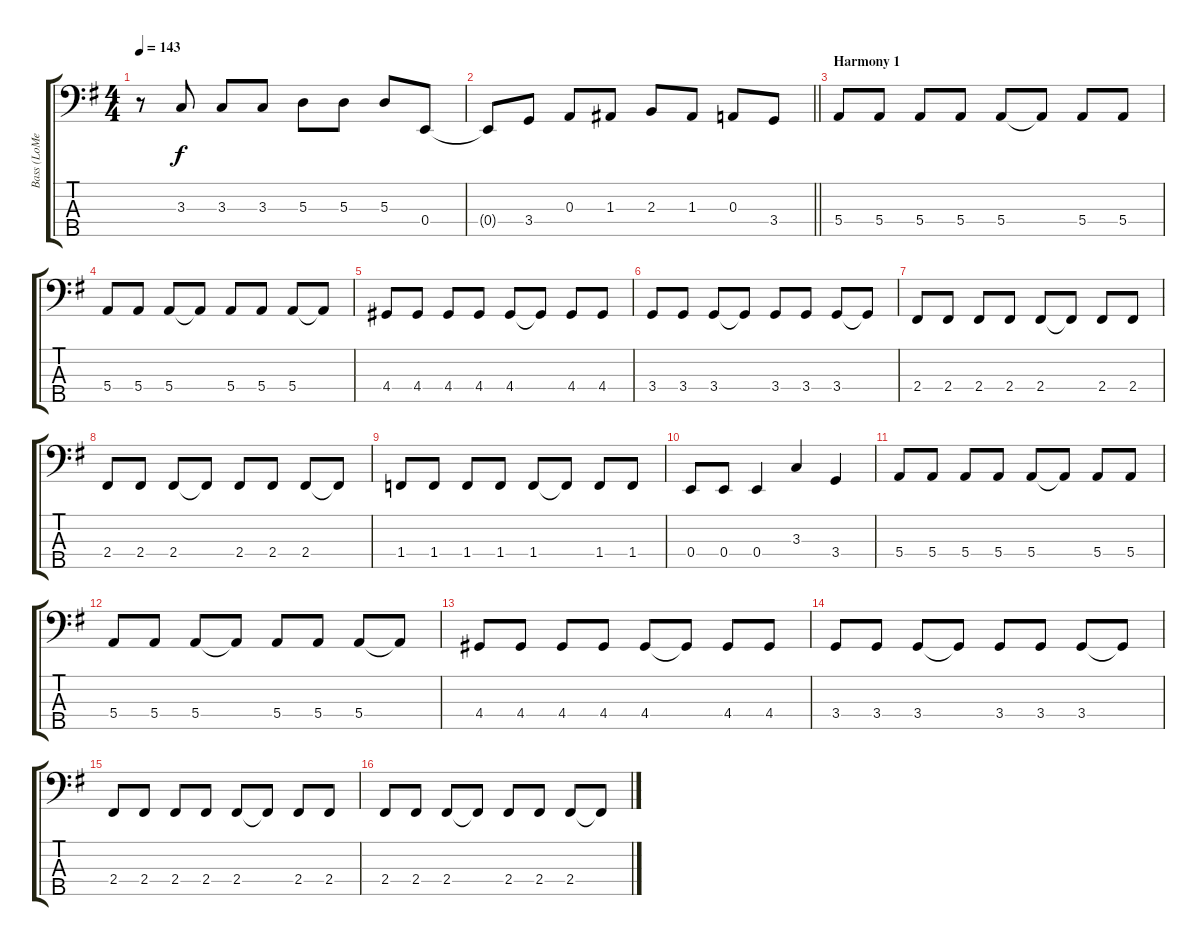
\track ("Bass (LoMenzo)" "Bass (LoMe") {instrument electricbasspick}
\staff {score tabs}
\tuning (G2 D2 A1 E1 B0) {hide}
\ts (4 4)
\tempo 143
\clef f4
\ks g
r.8{dy f} 3.3.8 3.3.8 3.3.8 5.3.8 5.3.8 5.3.8 0.4.8 |
\barLineRight lightlight
0.4{t}.8 3.4.8 0.3.8 1.3.8 2.3.8 1.3.8 0.3.8 3.4.8 |
\section ("" "Harmony 1")
5.4.8 5.4.8 5.4.8 5.4.8 5.4.8 5.4{t}.8 5.4.8 5.4.8 |
5.4.8 5.4.8 5.4.8 5.4{t}.8 5.4.8 5.4.8 5.4.8 5.4{t}.8 |
4.4.8 4.4.8 4.4.8 4.4.8 4.4.8 4.4{t}.8 4.4.8 4.4.8 |
3.4.8 3.4.8 3.4.8 3.4{t}.8 3.4.8 3.4.8 3.4.8 3.4{t}.8 |
2.4.8 2.4.8 2.4.8 2.4.8 2.4.8 2.4{t}.8 2.4.8 2.4.8 |
2.4.8 2.4.8 2.4.8 2.4{t}.8 2.4.8 2.4.8 2.4.8 2.4{t}.8 |
1.4.8 1.4.8 1.4.8 1.4.8 1.4.8 1.4{t}.8 1.4.8 1.4.8 |
0.4.8 0.4.8 0.4.4 3.3.4 3.4.4 |
5.4.8 5.4.8 5.4.8 5.4.8 5.4.8 5.4{t}.8 5.4.8 5.4.8 |
5.4.8 5.4.8 5.4.8 5.4{t}.8 5.4.8 5.4.8 5.4.8 5.4{t}.8 |
4.4.8 4.4.8 4.4.8 4.4.8 4.4.8 4.4{t}.8 4.4.8 4.4.8 |
3.4.8 3.4.8 3.4.8 3.4{t}.8 3.4.8 3.4.8 3.4.8 3.4{t}.8 |
2.4.8 2.4.8 2.4.8 2.4.8 2.4.8 2.4{t}.8 2.4.8 2.4.8 |
2.4.8 2.4.8 2.4.8 2.4{t}.8 2.4.8 2.4.8 2.4.8 2.4{t}.8
